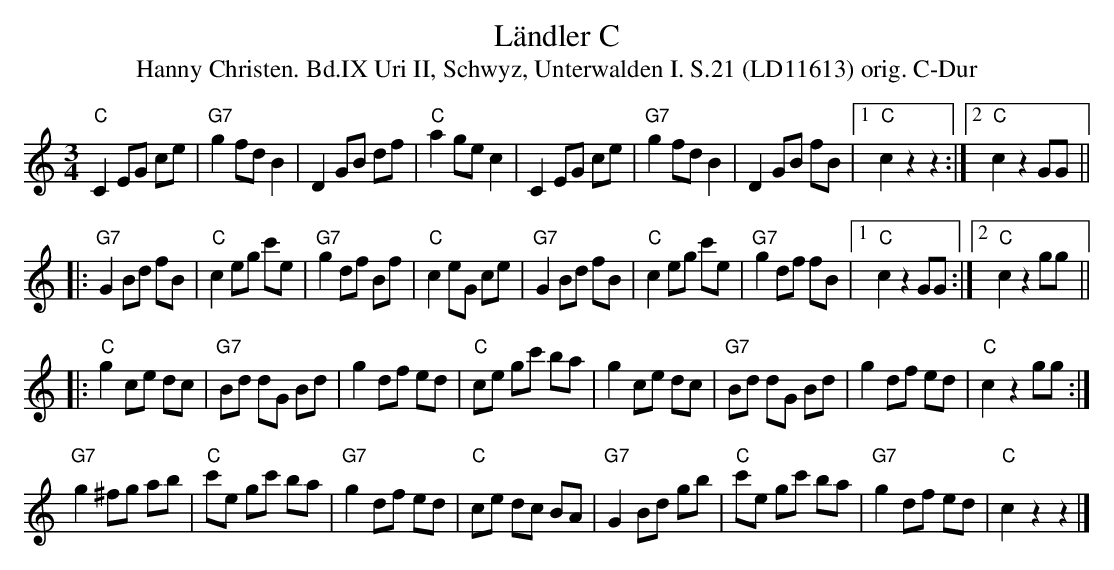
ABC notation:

X:1
T: L\"andler C
T:Hanny Christen. Bd.IX Uri II, Schwyz, Unterwalden I. S.21 (LD11613) orig. C-Dur
M:3/4
L:1/8
K:C %%MIDI gchordon
"C"C2 EG ce | "G7"g2 fd B2 | D2 GB df | "C"a2 ge c2 | \
   C2 EG ce | "G7"g2 fd B2 | D2 GB fB |1 "C"c2z2z2 :|2 "C"c2z2GG ||
|: "G7"G2 Bd fB | "C"c2 eg c'e | "G7"g2 df Bf | "C"c2 eG ce | \
   "G7"G2 Bd fB | "C"c2 eg c'e | "G7"g2 df fB |1 "C"c2 z2 GG :|2 "C"c2 z2 gg ||
|: "C"g2 ce dc | "G7"Bd dG Bd | g2 df ed | "C"ce gc' ba | \
      g2 ce dc | "G7"Bd dG Bd | g2 df ed | "C"c2 z2 gg :|
"G7"g2 ^fg ab | "C"c'e gc' ba | "G7"g2 df ed | "C"ce dc BA | \
"G7"G2 Bd gb | "C"c'e gc' ba | "G7"g2 df ed | "C"c2z2z2 |]
